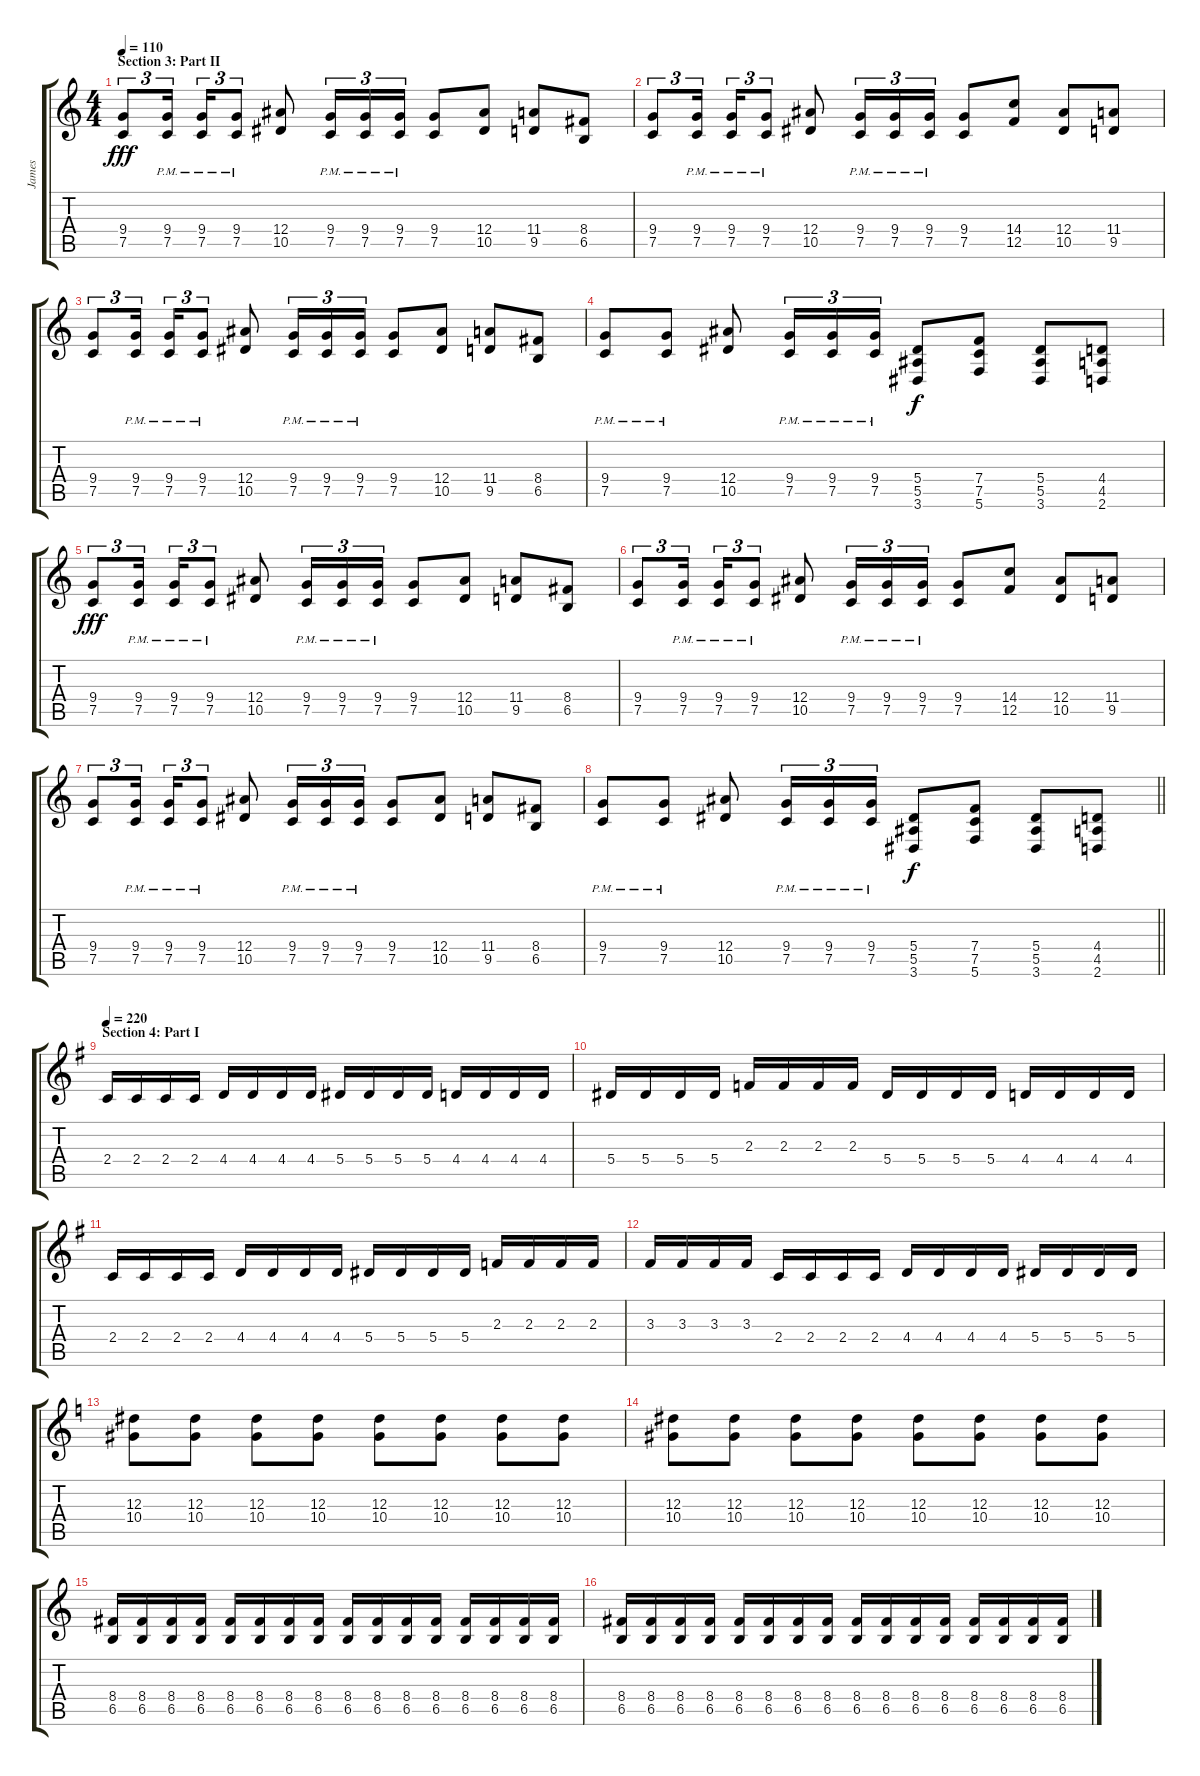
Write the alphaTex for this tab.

\track ("James" "James") {instrument distortionguitar}
\staff {score tabs}
\tuning (C4 G3 Eb3 Bb2 F2 C2) {hide}
\ts (4 4)
\section ("" "Section 3: Part II")
\tempo 110
\clef g2
\ks c
(9.4 7.5).8{tu (3 2) dy fff} (9.4{pm} 7.5{pm}).16{tu (3 2) beam splitsecondary} (9.4{pm} 7.5{pm}).16{tu (3 2)} (9.4{pm} 7.5{pm}).8{tu (3 2)} (12.4 10.5).8 (9.4{pm} 7.5{pm}).16{tu (3 2)} (9.4{pm} 7.5{pm}).16{tu (3 2)} (9.4{pm} 7.5{pm}).16{tu (3 2)} (9.4 7.5).8 (12.4 10.5).8 (11.4 9.5).8 (8.4 6.5).8 |
(9.4 7.5).8{tu (3 2)} (9.4{pm} 7.5{pm}).16{tu (3 2) beam splitsecondary} (9.4{pm} 7.5{pm}).16{tu (3 2)} (9.4{pm} 7.5{pm}).8{tu (3 2)} (12.4 10.5).8 (9.4{pm} 7.5{pm}).16{tu (3 2)} (9.4{pm} 7.5{pm}).16{tu (3 2)} (9.4{pm} 7.5{pm}).16{tu (3 2)} (9.4 7.5).8 (14.4 12.5).8 (12.4 10.5).8 (11.4 9.5).8 |
(9.4 7.5).8{tu (3 2)} (9.4{pm} 7.5{pm}).16{tu (3 2) beam splitsecondary} (9.4{pm} 7.5{pm}).16{tu (3 2)} (9.4{pm} 7.5{pm}).8{tu (3 2)} (12.4 10.5).8 (9.4{pm} 7.5{pm}).16{tu (3 2)} (9.4{pm} 7.5{pm}).16{tu (3 2)} (9.4{pm} 7.5{pm}).16{tu (3 2)} (9.4 7.5).8 (12.4 10.5).8 (11.4 9.5).8 (8.4 6.5).8 |
(9.4{pm} 7.5{pm}).8 (9.4{pm} 7.5{pm}).8 (12.4 10.5).8 (9.4{pm} 7.5{pm}).16{tu (3 2)} (9.4{pm} 7.5{pm}).16{tu (3 2)} (9.4{pm} 7.5{pm}).16{tu (3 2)} (5.4 5.5 3.6).8{dy f} (7.4 7.5 5.6).8 (5.4 5.5 3.6).8 (4.4 4.5 2.6).8 |
(9.4 7.5).8{tu (3 2) dy fff} (9.4{pm} 7.5{pm}).16{tu (3 2) beam splitsecondary} (9.4{pm} 7.5{pm}).16{tu (3 2)} (9.4{pm} 7.5{pm}).8{tu (3 2)} (12.4 10.5).8 (9.4{pm} 7.5{pm}).16{tu (3 2)} (9.4{pm} 7.5{pm}).16{tu (3 2)} (9.4{pm} 7.5{pm}).16{tu (3 2)} (9.4 7.5).8 (12.4 10.5).8 (11.4 9.5).8 (8.4 6.5).8 |
(9.4 7.5).8{tu (3 2)} (9.4{pm} 7.5{pm}).16{tu (3 2) beam splitsecondary} (9.4{pm} 7.5{pm}).16{tu (3 2)} (9.4{pm} 7.5{pm}).8{tu (3 2)} (12.4 10.5).8 (9.4{pm} 7.5{pm}).16{tu (3 2)} (9.4{pm} 7.5{pm}).16{tu (3 2)} (9.4{pm} 7.5{pm}).16{tu (3 2)} (9.4 7.5).8 (14.4 12.5).8 (12.4 10.5).8 (11.4 9.5).8 |
(9.4 7.5).8{tu (3 2)} (9.4{pm} 7.5{pm}).16{tu (3 2) beam splitsecondary} (9.4{pm} 7.5{pm}).16{tu (3 2)} (9.4{pm} 7.5{pm}).8{tu (3 2)} (12.4 10.5).8 (9.4{pm} 7.5{pm}).16{tu (3 2)} (9.4{pm} 7.5{pm}).16{tu (3 2)} (9.4{pm} 7.5{pm}).16{tu (3 2)} (9.4 7.5).8 (12.4 10.5).8 (11.4 9.5).8 (8.4 6.5).8 |
\barLineRight lightlight
(9.4{pm} 7.5{pm}).8 (9.4{pm} 7.5{pm}).8 (12.4 10.5).8 (9.4{pm} 7.5{pm}).16{tu (3 2)} (9.4{pm} 7.5{pm}).16{tu (3 2)} (9.4{pm} 7.5{pm}).16{tu (3 2)} (5.4 5.5 3.6).8{dy f} (7.4 7.5 5.6).8 (5.4 5.5 3.6).8 (4.4 4.5 2.6).8 |
\section ("" "Section 4: Part I")
\tempo 220
\ks g
2.4.16 2.4.16 2.4.16 2.4.16 4.4.16 4.4.16 4.4.16 4.4.16 5.4.16 5.4.16 5.4.16 5.4.16 4.4.16 4.4.16 4.4.16 4.4.16 |
5.4.16 5.4.16 5.4.16 5.4.16 2.3.16 2.3.16 2.3.16 2.3.16 5.4.16 5.4.16 5.4.16 5.4.16 4.4.16 4.4.16 4.4.16 4.4.16 |
2.4.16 2.4.16 2.4.16 2.4.16 4.4.16 4.4.16 4.4.16 4.4.16 5.4.16 5.4.16 5.4.16 5.4.16 2.3.16 2.3.16 2.3.16 2.3.16 |
3.3.16 3.3.16 3.3.16 3.3.16 2.4.16 2.4.16 2.4.16 2.4.16 4.4.16 4.4.16 4.4.16 4.4.16 5.4.16 5.4.16 5.4.16 5.4.16 |
\ks c
(12.3 10.4).8 (12.3 10.4).8 (12.3 10.4).8 (12.3 10.4).8 (12.3 10.4).8 (12.3 10.4).8 (12.3 10.4).8 (12.3 10.4).8 |
(12.3 10.4).8 (12.3 10.4).8 (12.3 10.4).8 (12.3 10.4).8 (12.3 10.4).8 (12.3 10.4).8 (12.3 10.4).8 (12.3 10.4).8 |
(8.4 6.5).16 (8.4 6.5).16 (8.4 6.5).16 (8.4 6.5).16 (8.4 6.5).16 (8.4 6.5).16 (8.4 6.5).16 (8.4 6.5).16 (8.4 6.5).16 (8.4 6.5).16 (8.4 6.5).16 (8.4 6.5).16 (8.4 6.5).16 (8.4 6.5).16 (8.4 6.5).16 (8.4 6.5).16 |
(8.4 6.5).16 (8.4 6.5).16 (8.4 6.5).16 (8.4 6.5).16 (8.4 6.5).16 (8.4 6.5).16 (8.4 6.5).16 (8.4 6.5).16 (8.4 6.5).16 (8.4 6.5).16 (8.4 6.5).16 (8.4 6.5).16 (8.4 6.5).16 (8.4 6.5).16 (8.4 6.5).16 (8.4 6.5).16
